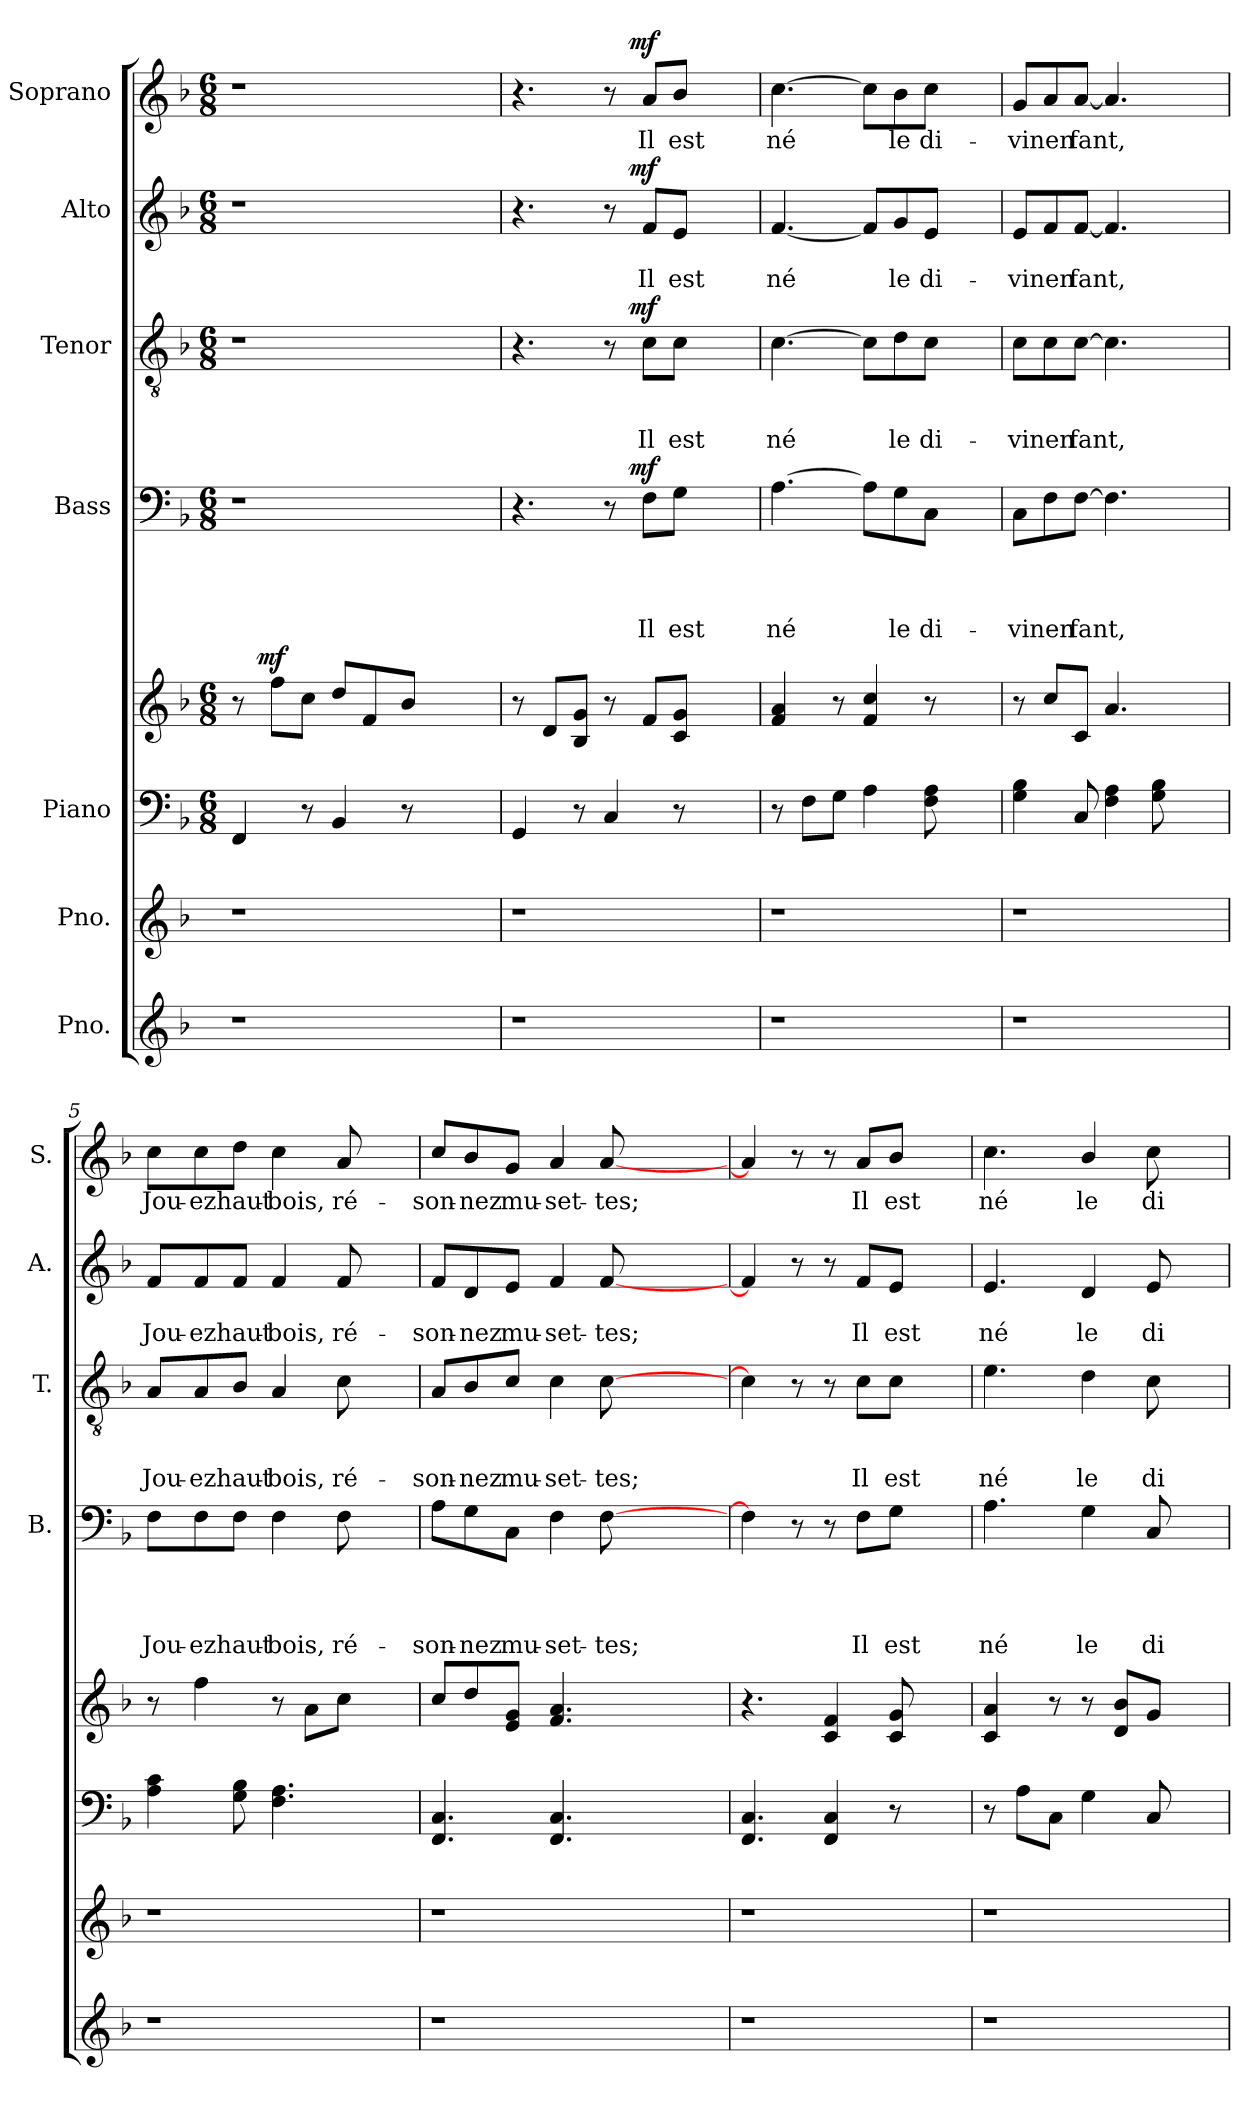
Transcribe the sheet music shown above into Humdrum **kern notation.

**kern	**kern	**kern	**kern	**dynam	**kern	**text	**text	**text	**text	**dynam	**kern	**text	**text	**text	**dynam	**kern	**text	**text	**dynam	**kern	**text	**dynam
*part7	*part6	*part5	*part5	*part5	*part4	*part4	*part4	*part4	*part4	*part4	*part3	*part3	*part3	*part3	*part3	*part2	*part2	*part2	*part2	*part1	*part1	*part1
*staff8	*staff7	*staff6	*staff5	*staff5/6	*staff4	*staff4	*staff4	*staff4	*staff4	*staff4	*staff3	*staff3	*staff3	*staff3	*staff3	*staff2	*staff2	*staff2	*staff2	*staff1	*staff1	*staff1
*I"Pno.	*I"Pno.	*I"Piano	*	*	*I"Bass	*	*	*	*	*	*I"Tenor	*	*	*	*	*I"Alto	*	*	*	*I"Soprano	*	*
*	*	*	*	*	*I'B.	*	*	*	*	*	*I'T.	*	*	*	*	*I'A.	*	*	*	*I'S.	*	*
*clefG2	*clefG2	*clefF4	*clefG2	*	*clefF4	*	*	*	*	*	*clefGv2	*	*	*	*	*clefG2	*	*	*	*clefG2	*	*
*k[b-]	*k[b-]	*k[b-]	*k[b-]	*	*k[b-]	*	*	*	*	*	*k[b-]	*	*	*	*	*k[b-]	*	*	*	*k[b-]	*	*
*F:	*F:	*F:	*F:	*	*F:	*	*	*	*	*	*F:	*	*	*	*	*F:	*	*	*	*F:	*	*
*	*	*M6/8	*M6/8	*	*M6/8	*	*	*	*	*	*M6/8	*	*	*	*	*M6/8	*	*	*	*M6/8	*	*
=1	=1	=1	=1	=1	=1	=1	=1	=1	=1	=1	=1	=1	=1	=1	=1	=1	=1	=1	=1	=1	=1	=1
!	!	!	!	!	!LO:N:vis=1	!	!	!	!	!	!LO:N:vis=1	!	!	!	!	!LO:N:vis=1	!	!	!	!LO:N:vis=1	!	!
*	*	*	*^	*	*	*	*	*	*	*	*	*	*	*	*	*	*	*	*	*	*	*
1r	1r	4FF/	8r	16.ryy	.	2.r	.	.	.	.	.	2.r	.	.	.	.	2.r	.	.	.	2.r	.	.
!	!	!	!	!	!LO:DY:a	!	!	!	!	!	!	!	!	!	!	!	!	!	!	!	!	!	!
.	.	.	.	2ryy	mf	.	.	.	.	.	.	.	.	.	.	.	.	.	.	.	.	.	.
.	.	.	8ff\L	.	.	.	.	.	.	.	.	.	.	.	.	.	.	.	.	.	.	.	.
.	.	8r	8cc\J	.	.	.	.	.	.	.	.	.	.	.	.	.	.	.	.	.	.	.	.
.	.	4BB-/	8dd/L	.	.	.	.	.	.	.	.	.	.	.	.	.	.	.	.	.	.	.	.
.	.	.	8f/	.	.	.	.	.	.	.	.	.	.	.	.	.	.	.	.	.	.	.	.
.	.	.	.	4ryy	.	.	.	.	.	.	.	.	.	.	.	.	.	.	.	.	.	.	.
.	.	8r	8b-/J	.	.	.	.	.	.	.	.	.	.	.	.	.	.	.	.	.	.	.	.
.	.	4ryy	4ryy	.	.	4ryy	.	.	.	.	.	4ryy	.	.	.	.	4ryy	.	.	.	4ryy	.	.
.	.	.	.	8ryy	.	.	.	.	.	.	.	.	.	.	.	.	.	.	.	.	.	.	.
.	.	.	.	32ryy	.	.	.	.	.	.	.	.	.	.	.	.	.	.	.	.	.	.	.
*	*	*	*v	*v	*	*	*	*	*	*	*	*	*	*	*	*	*	*	*	*	*	*	*
=2	=2	=2	=2	=2	=2	=2	=2	=2	=2	=2	=2	=2	=2	=2	=2	=2	=2	=2	=2	=2	=2	=2
*	*	*	*	*	*^	*	*	*	*	*	*^	*	*	*	*	*^	*	*	*	*^	*	*
1r	1r	4GG/	8r	.	4.r	4...ryy	.	.	.	.	.	4.r	4...ryy	.	.	.	.	4.r	4...ryy	.	.	.	4.r	4...ryy	.	.
.	.	.	8d/L	.	.	.	.	.	.	.	.	.	.	.	.	.	.	.	.	.	.	.	.	.	.	.
.	.	8r	8B-/ 8g/J	.	.	.	.	.	.	.	.	.	.	.	.	.	.	.	.	.	.	.	.	.	.	.
.	.	4C/	8r	.	8r	.	.	.	.	.	.	8r	.	.	.	.	.	8r	.	.	.	.	8r	.	.	.
!	!	!	!	!	!	!	!	!	!	!	!LO:DY:a	!	!	!	!	!	!LO:DY:a	!	!	!	!	!LO:DY:a	!	!	!	!LO:DY:a
.	.	.	.	.	.	2ryy	.	.	.	.	mf	.	2ryy	.	.	.	mf	.	2ryy	.	.	mf	.	2ryy	.	mf
!	!	!	!	!	!	!	!	!	!	!LO:LY:b	!	!	!	!	!	!LO:LY:b	!	!	!	!	!LO:LY:b	!	!	!	!LO:LY:b	!
.	.	.	8f/L	.	8F\L	.	.	.	.	Il	.	8c\L	.	.	.	Il	.	8f/L	.	.	Il	.	8a/L	.	Il	.
!	!	!	!	!	!	!	!	!	!	!LO:LY:b	!	!	!	!	!	!LO:LY:b	!	!	!	!	!LO:LY:b	!	!	!	!LO:LY:b	!
.	.	8r	8c/ 8g/J	.	8G\J	.	.	.	.	est	.	8c\J	.	.	.	est	.	8e/J	.	.	est	.	8b-/J	.	est	.
.	.	4ryy	4ryy	.	4ryy	.	.	.	.	.	.	4ryy	.	.	.	.	.	4ryy	.	.	.	.	4ryy	.	.	.
.	.	.	.	.	.	32ryy	.	.	.	.	.	.	32ryy	.	.	.	.	.	32ryy	.	.	.	.	32ryy	.	.
=3	=3	=3	=3	=3	=3	=3	=3	=3	=3	=3	=3	=3	=3	=3	=3	=3	=3	=3	=3	=3	=3	=3	=3	=3	=3	=3
!	!	!	!	!	!	!	!	!	!	!LO:LY:b	!	!	!	!	!	!LO:LY:b	!	!	!	!	!LO:LY:b	!	!	!	!LO:LY:b	!
*	*	*	*	*	*v	*v	*	*	*	*	*	*	*	*	*	*	*	*v	*v	*	*	*	*v	*v	*	*
*	*	*	*	*	*	*	*	*	*	*	*v	*v	*	*	*	*	*	*	*	*	*	*	*
1r	1r	8r	4f/ 4a/	.	[>4.A\	.	.	.	né	.	[>4.c\	.	.	né	.	[<4.f/	.	né	.	[>4.cc\	né	.
.	.	8F\L	.	.	.	.	.	.	.	.	.	.	.	.	.	.	.	.	.	.	.	.
.	.	8G\J	8r	.	.	.	.	.	.	.	.	.	.	.	.	.	.	.	.	.	.	.
.	.	4A\	4f/ 4cc/	.	8A\L]	.	.	.	.	.	8c\L]	.	.	.	.	8f/L]	.	.	.	8cc\L]	.	.
!	!	!	!	!	!	!	!	!	!LO:LY:b	!	!	!	!	!LO:LY:b	!	!	!	!LO:LY:b	!	!	!LO:LY:b	!
.	.	.	.	.	8G\	.	.	.	le	.	8d\	.	.	le	.	8g/	.	le	.	8b-\	le	.
!	!	!	!	!	!	!	!	!	!LO:LY:b	!	!	!	!	!LO:LY:b	!	!	!	!LO:LY:b	!	!	!LO:LY:b	!
.	.	8F\ 8A\	8r	.	8C\J	.	.	.	di-	.	8c\J	.	.	di-	.	8e/J	.	di-	.	8cc\J	di-	.
.	.	4ryy	4ryy	.	4ryy	.	.	.	.	.	4ryy	.	.	.	.	4ryy	.	.	.	4ryy	.	.
=4	=4	=4	=4	=4	=4	=4	=4	=4	=4	=4	=4	=4	=4	=4	=4	=4	=4	=4	=4	=4	=4	=4
!	!	!	!	!	!	!	!	!	!LO:LY:b	!	!	!	!	!LO:LY:b	!	!	!	!LO:LY:b	!	!	!LO:LY:b	!
1r	1r	4G\ 4B-\	8r	.	8C\L	.	.	.	-vinen	.	8c\L	.	.	-vinen	.	8e/L	.	-vinen	.	8g/L	-vinen	.
.	.	.	8cc/L	.	8F\	.	.	.	.	.	8c\	.	.	.	.	8f/	.	.	.	8a/	.	.
!	!	!	!	!	!	!	!	!	!LO:LY:b	!	!	!	!	!LO:LY:b	!	!	!	!LO:LY:b	!	!	!LO:LY:b	!
.	.	8C/	8c/J	.	[>8F\J	.	.	.	fant,	.	[>8c\J	.	.	fant,	.	[<8f/J	.	fant,	.	[<8a/J	fant,	.
.	.	4F\ 4A\	4.a/	.	4.F\]	.	.	.	.	.	4.c\]	.	.	.	.	4.f/]	.	.	.	4.a/]	.	.
.	.	8G\ 8B-\	.	.	.	.	.	.	.	.	.	.	.	.	.	.	.	.	.	.	.	.
.	.	4ryy	4ryy	.	4ryy	.	.	.	.	.	4ryy	.	.	.	.	4ryy	.	.	.	4ryy	.	.
=5	=5	=5	=5	=5	=5	=5	=5	=5	=5	=5	=5	=5	=5	=5	=5	=5	=5	=5	=5	=5	=5	=5
!	!	!	!	!	!	!	!	!	!LO:LY:b	!	!	!	!	!LO:LY:b	!	!	!	!LO:LY:b	!	!	!LO:LY:b	!
1r	1r	4A\ 4c\	8r	.	8F\L	.	.	.	Jou-	.	8A/L	.	.	Jou-	.	8f/L	.	Jou-	.	8cc\L	Jou-	.
!	!	!	!	!	!	!	!	!	!LO:LY:b	!	!	!	!	!LO:LY:b	!	!	!	!LO:LY:b	!	!	!LO:LY:b	!
.	.	.	4ff\	.	8F\	.	.	.	-ezhaut-	.	8A/	.	.	-ezhaut-	.	8f/	.	-ezhaut-	.	8cc\	-ezhaut-	.
.	.	8G\ 8B-\	.	.	8F\J	.	.	.	.	.	8B-/J	.	.	.	.	8f/J	.	.	.	8dd\J	.	.
!	!	!	!	!	!	!	!	!	!LO:LY:b	!	!	!	!	!LO:LY:b	!	!	!	!LO:LY:b	!	!	!LO:LY:b	!
.	.	4.F\ 4.A\	8r	.	4F\	.	.	.	-bois,	.	4A/	.	.	-bois,	.	4f/	.	-bois,	.	4cc\	-bois,	.
.	.	.	8a\L	.	.	.	.	.	.	.	.	.	.	.	.	.	.	.	.	.	.	.
!	!	!	!	!	!	!	!	!	!LO:LY:b	!	!	!	!	!LO:LY:b	!	!	!	!LO:LY:b	!	!	!LO:LY:b	!
.	.	.	8cc\J	.	8F\	.	.	.	ré-	.	8c\	.	.	ré-	.	8f/	.	ré-	.	8a/	ré-	.
.	.	4ryy	4ryy	.	4ryy	.	.	.	.	.	4ryy	.	.	.	.	4ryy	.	.	.	4ryy	.	.
=6	=6	=6	=6	=6	=6	=6	=6	=6	=6	=6	=6	=6	=6	=6	=6	=6	=6	=6	=6	=6	=6	=6
!	!	!	!	!	!	!	!	!	!LO:LY:b	!	!	!	!	!LO:LY:b	!	!	!	!LO:LY:b	!	!	!LO:LY:b	!
1r	1r	4.FF/ 4.C/	8cc/L	.	8A\L	.	.	.	-son-	.	8A/L	.	.	-son-	.	8f/L	.	-son-	.	8cc/L	-son-	.
!	!	!	!	!	!	!	!	!	!LO:LY:b:rj	!	!	!	!	!LO:LY:b:rj	!	!	!	!LO:LY:b:rj	!	!	!LO:LY:b:rj	!
.	.	.	8dd/	.	8G\	.	.	.	-nez	.	8B-/	.	.	-nez	.	8d/	.	-nez	.	8b-/	-nez	.
!	!	!	!	!	!	!	!	!	!LO:LY:b	!	!	!	!	!LO:LY:b	!	!	!	!LO:LY:b	!	!	!LO:LY:b	!
.	.	.	8e/ 8g/J	.	8C\J	.	.	.	mu-	.	8c/J	.	.	mu-	.	8e/J	.	mu-	.	8g/J	mu-	.
!	!	!	!	!	!	!	!	!	!LO:LY:b:rj	!	!	!	!	!LO:LY:b:rj	!	!	!	!LO:LY:b:rj	!	!	!LO:LY:b:rj	!
.	.	4.FF/ 4.C/	4.f/ 4.a/	.	4F\	.	.	.	-set-	.	4c\	.	.	-set-	.	4f/	.	-set-	.	4a/	-set-	.
!	!	!	!	!	!	!	!	!	!LO:LY:b	!	!	!	!	!LO:LY:b	!	!	!	!LO:LY:b	!	!	!LO:LY:b	!
.	.	.	.	.	[<8F\	.	.	.	-tes;	.	[<8c\	.	.	-tes;	.	[<8f/	.	-tes;	.	[<8a/	-tes;	.
.	.	4ryy	4ryy	.	4ryy	.	.	.	.	.	4ryy	.	.	.	.	4ryy	.	.	.	4ryy	.	.
!!LO:LB:g=z
=7	=7	=7	=7	=7	=7	=7	=7	=7	=7	=7	=7	=7	=7	=7	=7	=7	=7	=7	=7	=7	=7	=7
1r	1r	4.FF/ 4.C/	4.r	.	4F\]	.	.	.	.	.	4c\]	.	.	.	.	4f/]	.	.	.	4a/]	.	.
.	.	.	.	.	8r	.	.	.	.	.	8r	.	.	.	.	8r	.	.	.	8r	.	.
.	.	4FF/ 4C/	4c/ 4f/	.	8r	.	.	.	.	.	8r	.	.	.	.	8r	.	.	.	8r	.	.
!	!	!	!	!	!	!	!	!	!LO:LY:b	!	!	!	!	!LO:LY:b	!	!	!	!LO:LY:b	!	!	!LO:LY:b	!
.	.	.	.	.	8F\L	.	.	.	Il	.	8c\L	.	.	Il	.	8f/L	.	Il	.	8a/L	Il	.
!	!	!	!	!	!	!	!	!	!LO:LY:b	!	!	!	!	!LO:LY:b	!	!	!	!LO:LY:b	!	!	!LO:LY:b	!
.	.	8r	8c/ 8g/	.	8G\J	.	.	.	est	.	8c\J	.	.	est	.	8e/J	.	est	.	8b-/J	est	.
.	.	4ryy	4ryy	.	4ryy	.	.	.	.	.	4ryy	.	.	.	.	4ryy	.	.	.	4ryy	.	.
=8	=8	=8	=8	=8	=8	=8	=8	=8	=8	=8	=8	=8	=8	=8	=8	=8	=8	=8	=8	=8	=8	=8
!	!	!	!	!	!	!	!	!	!LO:LY:b	!	!	!	!	!LO:LY:b	!	!	!	!LO:LY:b	!	!	!LO:LY:b	!
1r	1r	8r	4c/ 4a/	.	4.A\	.	.	.	né	.	4.e\	.	.	né	.	4.e/	.	né	.	4.cc\	né	.
.	.	8A\L	.	.	.	.	.	.	.	.	.	.	.	.	.	.	.	.	.	.	.	.
.	.	8C\J	8r	.	.	.	.	.	.	.	.	.	.	.	.	.	.	.	.	.	.	.
!	!	!	!	!	!	!	!	!	!LO:LY:b	!	!	!	!	!LO:LY:b	!	!	!	!LO:LY:b	!	!	!LO:LY:b	!
.	.	4G\	8r	.	4G\	.	.	.	le	.	4d\	.	.	le	.	4d/	.	le	.	4b-/	le	.
.	.	.	8d/ 8b-/L	.	.	.	.	.	.	.	.	.	.	.	.	.	.	.	.	.	.	.
!	!	!	!	!	!	!	!	!	!LO:LY:b	!	!	!	!	!LO:LY:b	!	!	!	!LO:LY:b	!	!	!LO:LY:b	!
.	.	8C/	8g/J	.	8C/	.	.	.	di-	.	8c\	.	.	di-	.	8e/	.	di-	.	8cc\	di-	.
.	.	4ryy	4ryy	.	4ryy	.	.	.	.	.	4ryy	.	.	.	.	4ryy	.	.	.	4ryy	.	.
=	=	=	=	=	=	=	=	=	=	=	=	=	=	=	=	=	=	=	=	=	=	=
*-	*-	*-	*-	*-	*-	*-	*-	*-	*-	*-	*-	*-	*-	*-	*-	*-	*-	*-	*-	*-	*-	*-
